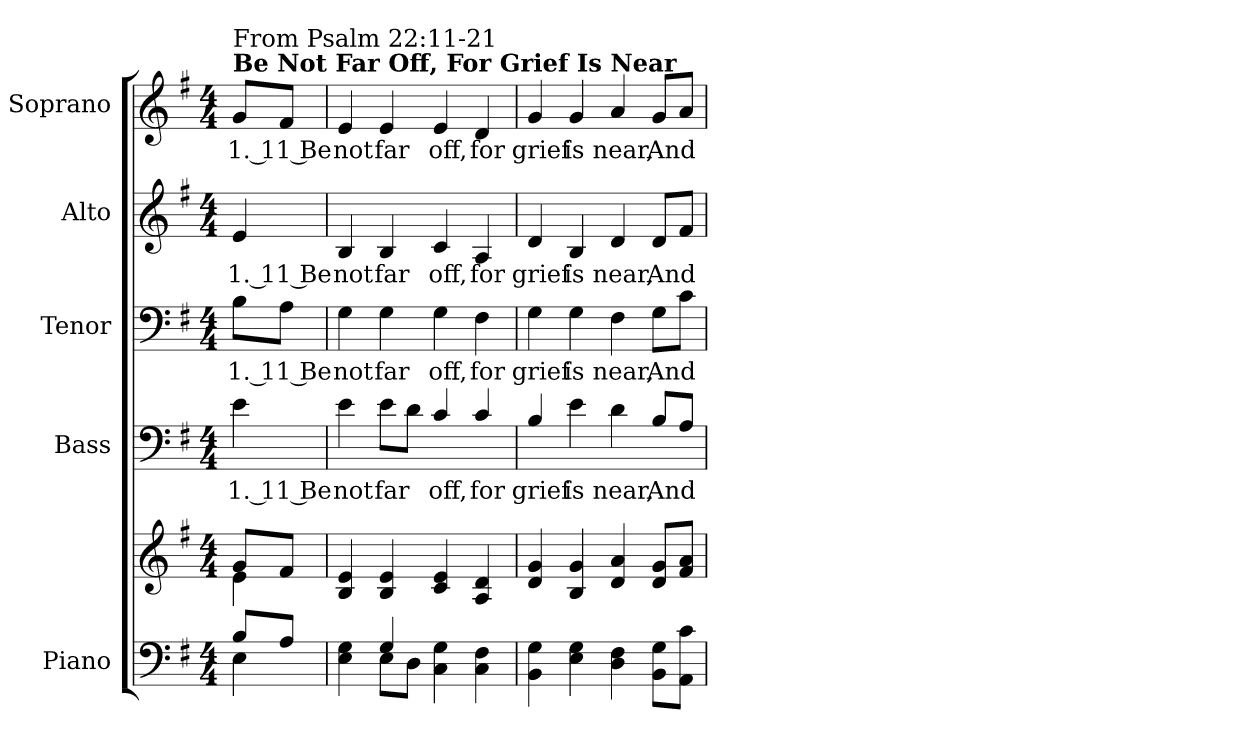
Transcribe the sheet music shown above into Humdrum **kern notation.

**kern	**kern	**kern	**text	**kern	**text	**kern	**text	**kern	**text
*part5	*part5	*part4	*part4	*part3	*part3	*part2	*part2	*part1	*part1
*staff6	*staff5	*staff4	*staff4	*staff3	*staff3	*staff2	*staff2	*staff1	*staff1
*I"Piano	*	*I"Bass	*	*I"Tenor	*	*I"Alto	*	*I"Soprano	*
!!LO:PB:g=z
*clefF4	*clefG2	*clefF4	*	*clefF4	*	*clefG2	*	*clefG2	*
*	*	*ITrd7c12	*	*	*	*	*	*	*
*k[f#]	*k[f#]	*k[f#]	*	*k[f#]	*	*k[f#]	*	*k[f#]	*
*G:	*G:	*G:	*	*G:	*	*G:	*	*G:	*
*M4/4	*M4/4	*M4/4	*	*M4/4	*	*M4/4	*	*M4/4	*
*MM120	*MM120	*MM120	*	*MM120	*	*MM120	*	*MM120	*
=1	=1	=1	=1	=1	=1	=1	=1	=1	=1
*^	*^	*	*	*	*	*	*	*	*
!	!	!	!	!	!LO:LY:b:color=#000000	!	!	!	!	!	!
!	!	!	!	!	!	!	!LO:LY:b:color=#000000	!	!	!	!
!	!	!	!	!	!	!	!	!	!LO:LY:b:color=#000000	!	!
!	!	!	!	!	!	!	!	!	!	!LO:TX:a:B:t=Be Not Far Off, For Grief Is Near	!
!	!	!	!	!	!	!	!	!	!	!LO:TX:t=From Psalm 22&colon;11-21	!
!	!	!	!	!	!	!	!	!	!	!	!LO:LY:b:color=#000000
8Bi/L	4Ei\	8gi/L	4ei\	4Ei\	1. 11 Be	8Bi\L	1. 11 Be	4ei/	1. 11 Be	8gi/L	1. 11 Be
8Ai/J	.	8f#i/J	.	.	.	8Ai\J	.	.	.	8f#i/J	.
=2	=2	=2	=2	=2	=2	=2	=2	=2	=2	=2	=2
!	!	!	!	!	!LO:LY:b:color=#000000	!	!	!	!	!	!
!	!	!	!	!	!	!	!LO:LY:b:color=#000000	!	!	!	!
!	!	!	!	!	!	!	!	!	!LO:LY:b:color=#000000	!	!
!	!	!	!	!	!	!	!	!	!	!	!LO:LY:b:color=#000000
4Ei\ 4Gi	4ryy	4Bi/ 4ei	4ryy	4Ei\	not	4Gi\	not	4Bi/	not	4ei/	not
!	!	!	!	!	!LO:LY:b:color=#000000	!	!	!	!	!	!
!	!	!	!	!	!	!	!LO:LY:b:color=#000000	!	!	!	!
!	!	!	!	!	!	!	!	!	!LO:LY:b:color=#000000	!	!
!	!	!	!	!	!	!	!	!	!	!	!LO:LY:b:color=#000000
4Gi/	8Ei\L	4Bi/ 4ei	4ryy	8Ei\L	far	4Gi\	far	4Bi/	far	4ei/	far
.	8Di\J	.	.	8Di\J	.	.	.	.	.	.	.
!	!	!	!	!	!LO:LY:b:color=#000000	!	!	!	!	!	!
!	!	!	!	!	!	!	!LO:LY:b:color=#000000	!	!	!	!
!	!	!	!	!	!	!	!	!	!LO:LY:b:color=#000000	!	!
!	!	!	!	!	!	!	!	!	!	!	!LO:LY:b:color=#000000
4Ci\ 4Gi	2ryy	4ci/ 4ei	4ryy	4Ci/	off,	4Gi\	off,	4ci/	off,	4ei/	off,
!	!	!	!	!	!LO:LY:b:color=#000000	!	!	!	!	!	!
!	!	!	!	!	!	!	!LO:LY:b:color=#000000	!	!	!	!
!	!	!	!	!	!	!	!	!	!LO:LY:b:color=#000000	!	!
!	!	!	!	!	!	!	!	!	!	!	!LO:LY:b:color=#000000
4Ci\ 4F#i	.	4Ai/ 4di	4ryy	4Ci/	for	4F#i\	for	4Ai/	for	4di/	for
*v	*v	*	*	*	*	*	*	*	*	*	*
!!LO:PB:g=z
=3	=3	=3	=3	=3	=3	=3	=3	=3	=3	=3
!	!	!	!	!LO:LY:b:color=#000000	!	!	!	!	!	!
!	!	!	!	!	!	!LO:LY:b:color=#000000	!	!	!	!
!	!	!	!	!	!	!	!	!LO:LY:b:color=#000000	!	!
!	!	!	!	!	!	!	!	!	!	!LO:LY:b:color=#000000
4BBi\ 4Gi	4di/ 4gi	4ryy	4BBi/	grief	4Gi\	grief	4di/	grief	4gi/	grief
!	!	!	!	!LO:LY:b:color=#000000	!	!	!	!	!	!
!	!	!	!	!	!	!LO:LY:b:color=#000000	!	!	!	!
!	!	!	!	!	!	!	!	!LO:LY:b:color=#000000	!	!
!	!	!	!	!	!	!	!	!	!	!LO:LY:b:color=#000000
4Ei\ 4Gi	4Bi/ 4gi	4ryy	4Ei\	is	4Gi\	is	4Bi/	is	4gi/	is
!	!	!	!	!LO:LY:b:color=#000000	!	!	!	!	!	!
!	!	!	!	!	!	!LO:LY:b:color=#000000	!	!	!	!
!	!	!	!	!	!	!	!	!LO:LY:b:color=#000000	!	!
!	!	!	!	!	!	!	!	!	!	!LO:LY:b:color=#000000
4Di\ 4F#i	4di/ 4ai	4ryy	4Di\	near,	4F#i\	near,	4di/	near,	4ai/	near,
!	!	!	!	!LO:LY:b:color=#000000	!	!	!	!	!	!
!	!	!	!	!	!	!LO:LY:b:color=#000000	!	!	!	!
!	!	!	!	!	!	!	!	!LO:LY:b:color=#000000	!	!
!	!	!	!	!	!	!	!	!	!	!LO:LY:b:color=#000000
8BBi\ 8GiL	8di/ 8giL	4ryy	8BBi/L	And	8Gi\L	And	8di/L	And	8gi/L	And
8AAi\ 8ciJ	8f#i/ 8aiJ	.	8AAi/J	.	8ci\J	.	8f#i/J	.	8ai/J	.
*	*v	*v	*	*	*	*	*	*	*	*
=	=	=	=	=	=	=	=	=	=
*-	*-	*-	*-	*-	*-	*-	*-	*-	*-
